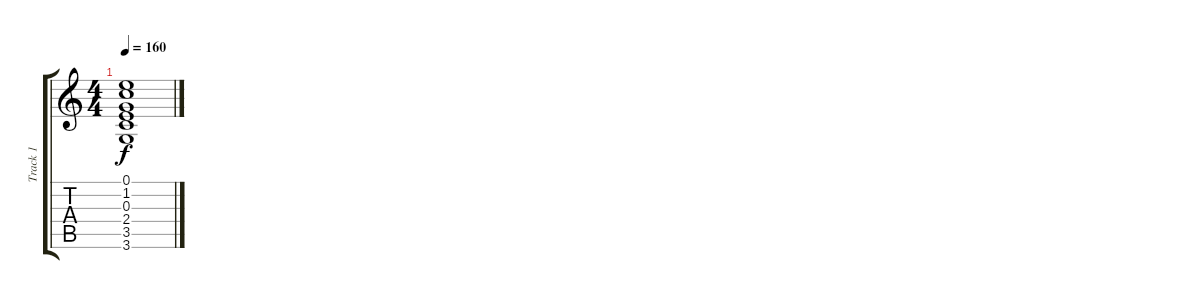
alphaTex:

\track ("Track 1" "Track 1") {instrument acousticguitarsteel}
\staff {score tabs}
\tuning (E4 B3 G3 D3 A2 E2) {hide}
\ts (4 4)
\tempo 160
\clef g2
\ks c
(0.1{t} 1.2{t} 0.3{t} 2.4{t} 3.5{t} 3.6{t}).1{dy f}
